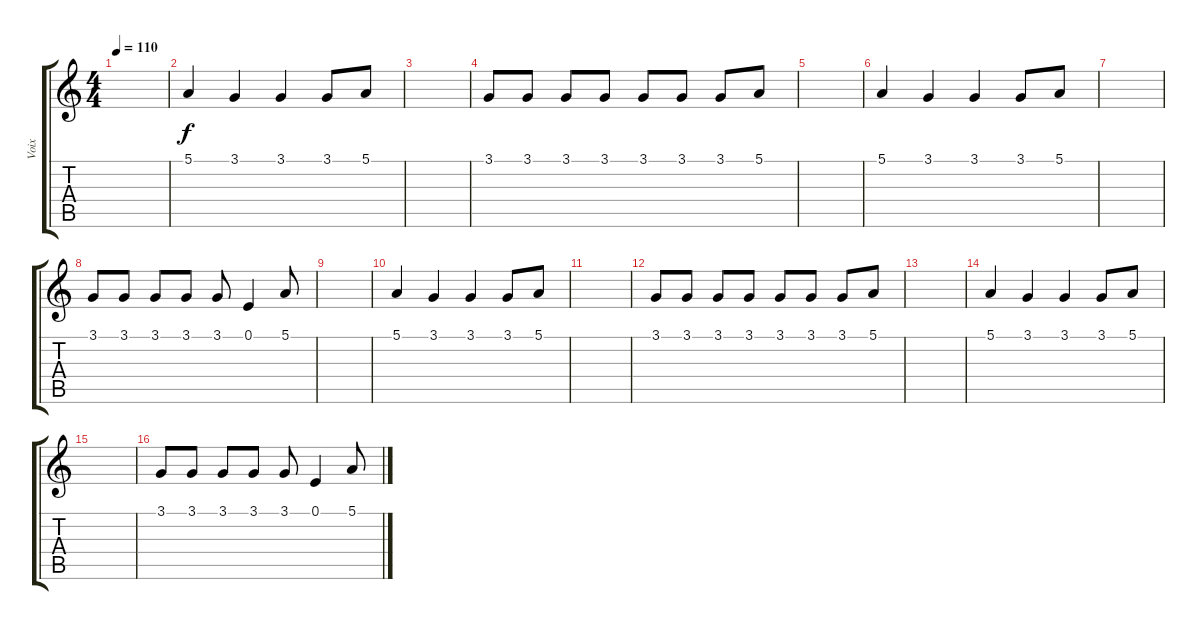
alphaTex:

\track ("Voix" "Voix") {instrument englishhorn}
\staff {score tabs}
\tuning (E4 B3 G3 D3 A2 E2) {hide}
\ts (4 4)
\tempo 110
\clef g2
\ks c
|
5.1.4 3.1.4 3.1.4 3.1.8 5.1.8 |
|
3.1.8 3.1.8 3.1.8 3.1.8 3.1.8 3.1.8 3.1.8 5.1.8 |
|
5.1.4 3.1.4 3.1.4 3.1.8 5.1.8 |
|
3.1.8 3.1.8 3.1.8 3.1.8 3.1.8 0.1.4 5.1.8 |
|
5.1.4 3.1.4 3.1.4 3.1.8 5.1.8 |
|
3.1.8 3.1.8 3.1.8 3.1.8 3.1.8 3.1.8 3.1.8 5.1.8 |
|
5.1.4 3.1.4 3.1.4 3.1.8 5.1.8 |
|
3.1.8 3.1.8 3.1.8 3.1.8 3.1.8 0.1.4 5.1.8
